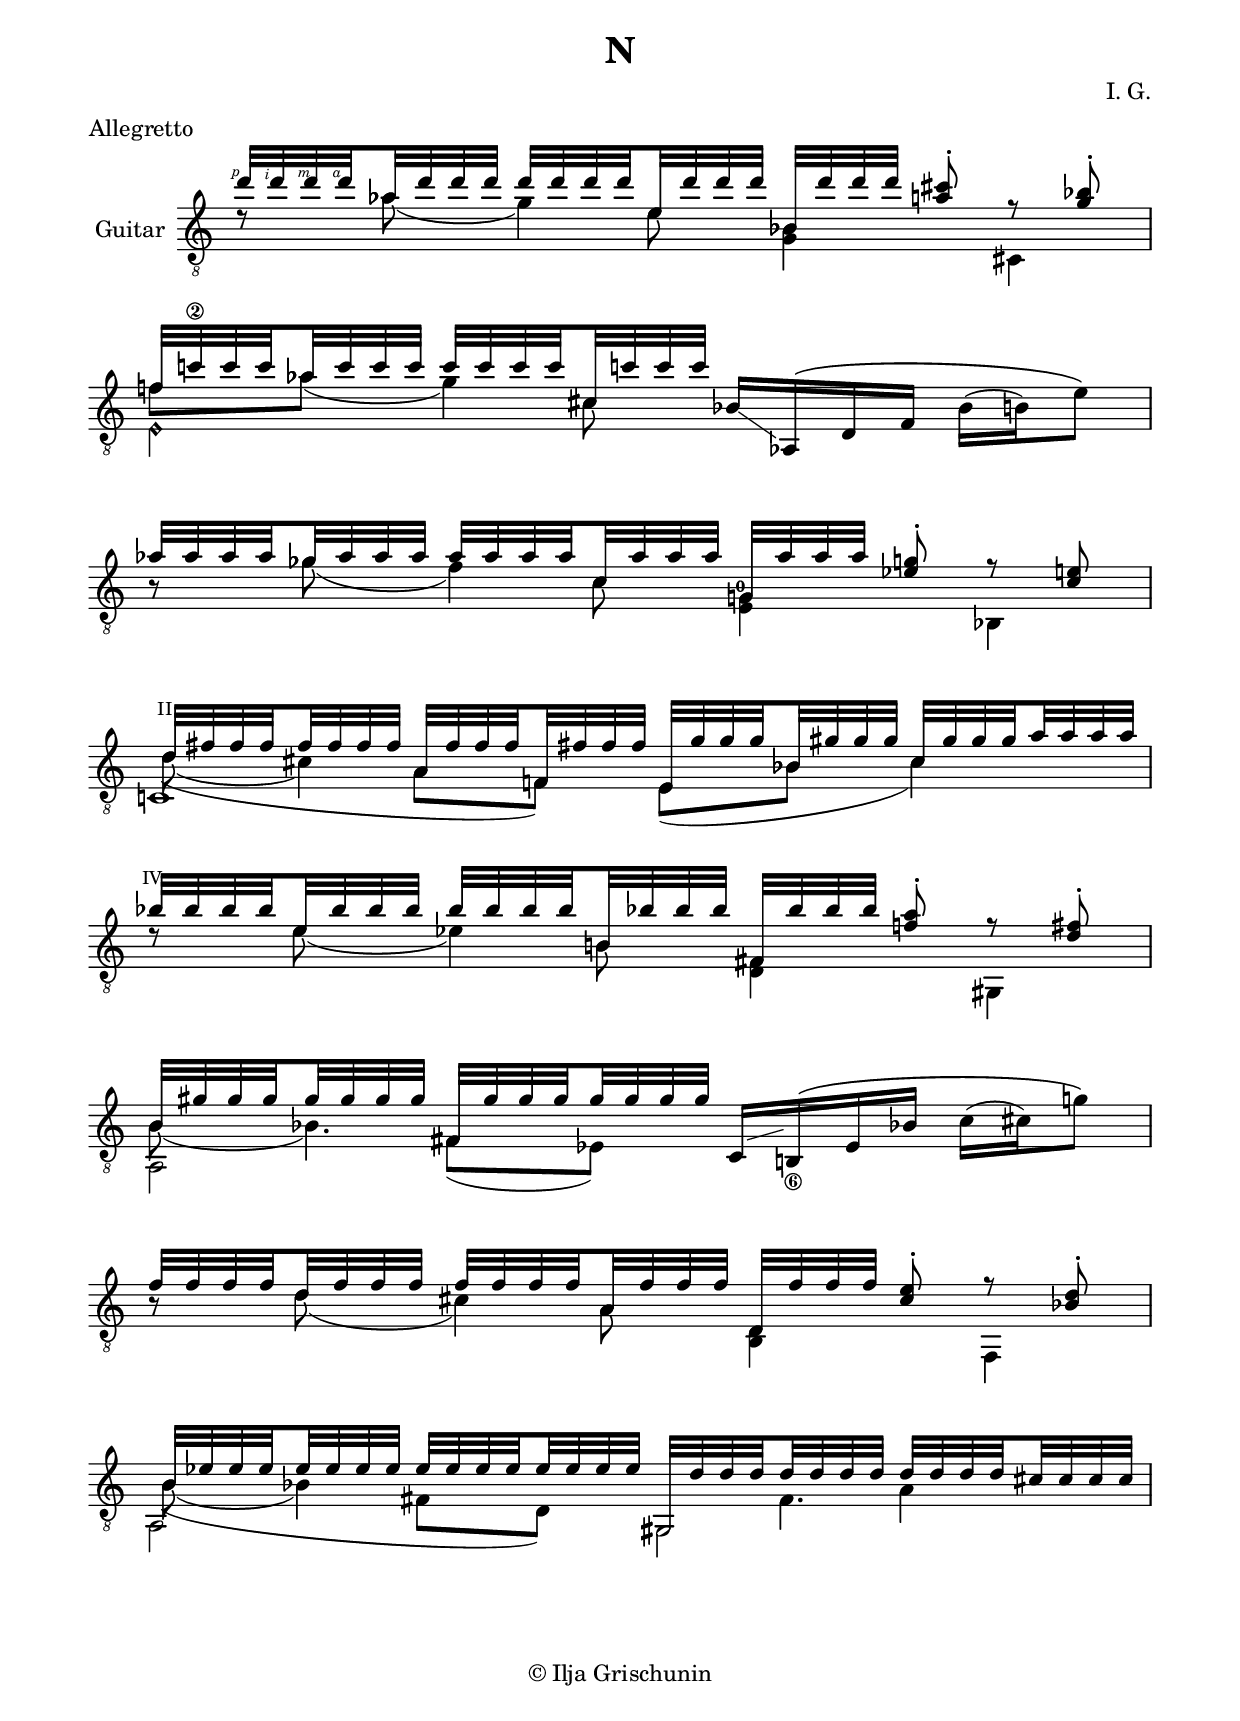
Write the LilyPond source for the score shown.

\version "2.19.15"

\language "deutsch"

\header {
  title = "N"
  meter = "Allegretto"
  composer = "I. G."
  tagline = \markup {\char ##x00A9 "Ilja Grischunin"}
}

\paper {
  #(set-paper-size "a4")
  top-markup-spacing.basic-distance = 5
  markup-system-spacing.basic-distance = 15
  top-system-spacing.basic-distance = 20
  system-system-spacing.basic-distance = 20
  score-system-spacing.basic-distance = 20
  last-bottom-spacing.basic-distance = 25

  %two-sided = ##t
  %inner-margin = 25
  %outer-margin = 15
  left-margin = 15
  right-margin = 15
}

\layout {
  \context {
    \Voice
    \override Glissando.thickness = #1.5
    \override Glissando.gap = #0.1
  }
  \context {
    \Score
    \remove "Bar_number_engraver"
  }
}
%%%%%%%%%%%%%%%%%%%%%%%%%%%%%%%%%%%%%%
#(define RH rightHandFinger)

xLV = #(define-music-function (parser location further) (number?) #{
  \once \override LaissezVibrerTie.X-extent = #'(0 . 0)
  \once \override LaissezVibrerTie.details.note-head-gap = #(/
                                                             further -2)
  \once \override LaissezVibrerTie.extra-offset = #(cons (/
                                                          further 2) 0)
         #})

stringNumberSpanner =
#(define-music-function (parser location StringNumber) (string?)
   #{
     \override TextSpanner.font-size = #-5
     \override TextSpanner.dash-fraction = #0.3
     \override TextSpanner.dash-period = #1.5
     \override TextSpanner.bound-details.right.arrow = ##t
     \override TextSpanner.arrow-width = #0.2
     \override TextSpanner.arrow-length = #0.7
     \override TextSpanner.bound-details.left.stencil-align-dir-y = #CENTER
     \override TextSpanner.bound-details.left.text = \markup { \circle \number #StringNumber }
   #})

stringNumSpan =
#(define-music-function (parser location StringNumber) (string?)
   #{
     \override TextSpanner.font-size = #-5
     \override TextSpanner.dash-fraction = #0.3
     \override TextSpanner.dash-period = #1.5
     %\override TextSpanner.bound-details.right.arrow = ##t
     %\override TextSpanner.arrow-width = #0.2
     %\override TextSpanner.arrow-length = #0.7
     \override TextSpanner.bound-details.left.stencil-align-dir-y = #CENTER
     \override TextSpanner.bound-details.left.text = \markup { \circle \number #StringNumber }
   #})

%%%%%%%%%%%%%%%%%%%%%%%%%%%%%%%%%%%%%%

global = {
  %\key d \major
  \time 4/4
  \override Staff.TimeSignature.stencil = ##f
}

ossia = \relative {
  \set Staff.fontSize = #-3
  \override Staff.StaffSymbol.staff-space = #(magstep -3)
  \override Staff.StaffSymbol.thickness = #(magstep -3)
  \global
  d''2~ d8 cis-. r   b-. c!2 r as~ as8 g-. r e fis2 r
  b~    b8   a-. r fis-. as2 r f~   f8 e-. r d  es2 r
  %a8 c-. r es h2~ h8
}

classicalGuitar = \relative {
  \global
  <<
    {
      \set subdivideBeams = ##t
      \set baseMoment = #(ly:make-moment 1/8)
      \set beatStructure = #'(2 2 2 2)
      \override StrokeFinger.extra-offset = #'(-2.3 . 0.8)
      d''32\RH #1 d\RH #2 d\RH #3 d\RH #4 as d d d d d d d e, d' d d
      b, d' d d <a cis>8-.\noBeam r <g b>-.
    }
    \\
    {
      d8\rest as'( g4) <g, b>4 cis,
    }
    \\
    {
      \voiceTwo
      s4. e'8 s2
    }
  >>
  <<
    {
      f!32 c'!\2 c c as c c c c c c c cis, c'! c c
    }
    \\
    {
      f,8 as( g4)
    }
    \\
    {
      \voiceTwo
      s4. cis,8
    }
    \\
    {
      \voiceTwo
      e,4\harmonic s
    }
  >>
  b'16-\markup {
    \postscript #"1.2 2.2 moveto 3.6 -2.5 rlineto stroke"
  } as,\( d f b( h) e8\)
  <<
    {
      \set subdivideBeams = ##t
      \set baseMoment = #(ly:make-moment 1/8)
      \set beatStructure = #'(2 2 2 2)
      as32 as as as ges as as as as as as as c, as' as as
      g, as' as as <es g>8-.\noBeam r <c e>
    }
    \\
    {
      h8\rest ges'( f4)
      \once\override Fingering.extra-offset = #'(-0.5 . -3)
      <e, g!-0>4 b
    }
    \\
    {
      \voiceTwo
      s4. c'8 s2
    }
  >>
  <<
    {
      \override TextScript.font-size = -2
      \once\override TextScript.extra-offset = #'(-0.5 . -1.5)
      d32^"II" fis fis fis fis fis fis fis
      a, fis' fis fis f,! fis'! fis fis
      e, g' g g b, gis' gis gis cis, gis' gis gis a a a a
    }
    \\
    {
      d,8( cis4) s8
    }
    \\
    {
      \voiceTwo
      \hideNotes
      \shape #'((0.8 . 0.3) (0 . 0) (0 . 0) (0 . 0)) Slur
      d4(\unHideNotes a8 f) e( b' cis4)
    }
    \\
    {
      \voiceTwo
      c,!1
    }
  >>
  <<
    {
      \once\override TextScript.extra-offset = #'(-0.7 . -1.5)
      b''32^"IV" b b b e, b' b b b b b b h,! b'! b b
      fis, b' b b <f! a>8-.\noBeam r <d fis>-.
    }
    \\
    {
      d8\rest e( es4) <d, fis> gis,
    }
    \\
    {
      \voiceTwo
      s4. h'8 s2
    }
  >>
  <<
    {
      h32 gis' gis gis gis gis gis gis fis, gis' gis gis gis gis gis gis
    }
    \\
    {
      h,8( b4.)
    }
    \\
    {
      \voiceTwo
      s4 fis8( es)
    }
    \\
    {
      \voiceTwo
      a,2
    }
  >>
  c16-\markup {
    \postscript #"1.7 1.2 moveto 3.5 1 rlineto stroke"
  } h!_\6\( es b'! c( cis) g'8\)
  \break
  <<
    {
      \set subdivideBeams = ##t
      \set baseMoment = #(ly:make-moment 1/8)
      \set beatStructure = #'(2 2 2 2)
      f32 f f f d f f f f f f f a, f' f f
      d, f' f f <cis e>8-.\noBeam r <b d>-.
    }
    \\
    {
      h8\rest d( cis4) <h, d> f
    }
    \\
    {
      \voiceTwo
      s4. a'8 s2
    }
  >>
  \mergeDifferentlyHeadedOn
  <<
    {
      h32 es es es es es es es es es es es es es es es
      gis,, d'' d d d d d d d d d d cis cis cis cis
    }
    \\
    {
      h8( b4) s8 s4 a
    }
    \\
    {
      \voiceTwo
      \hideNotes
      \shape #'((0.8 . 0.3) (0 . 0) (0 . 0) (0 . 0)) Slur
      h4(\unHideNotes fis8 d) s8 fis4.
    }
    \\
    {
      \voiceTwo
      a,2 gis
    }
  >>
}

%%%%%%%%%%%%%%%%%%%%%%%%%%%%%%%%%%%%%%
\score {
  \new StaffGroup<<

    %\new Staff \ossia

    \new Staff \with {
      instrumentName = "Guitar"
    }
    {
      \clef "treble_8" \classicalGuitar
    }

  >>
}
